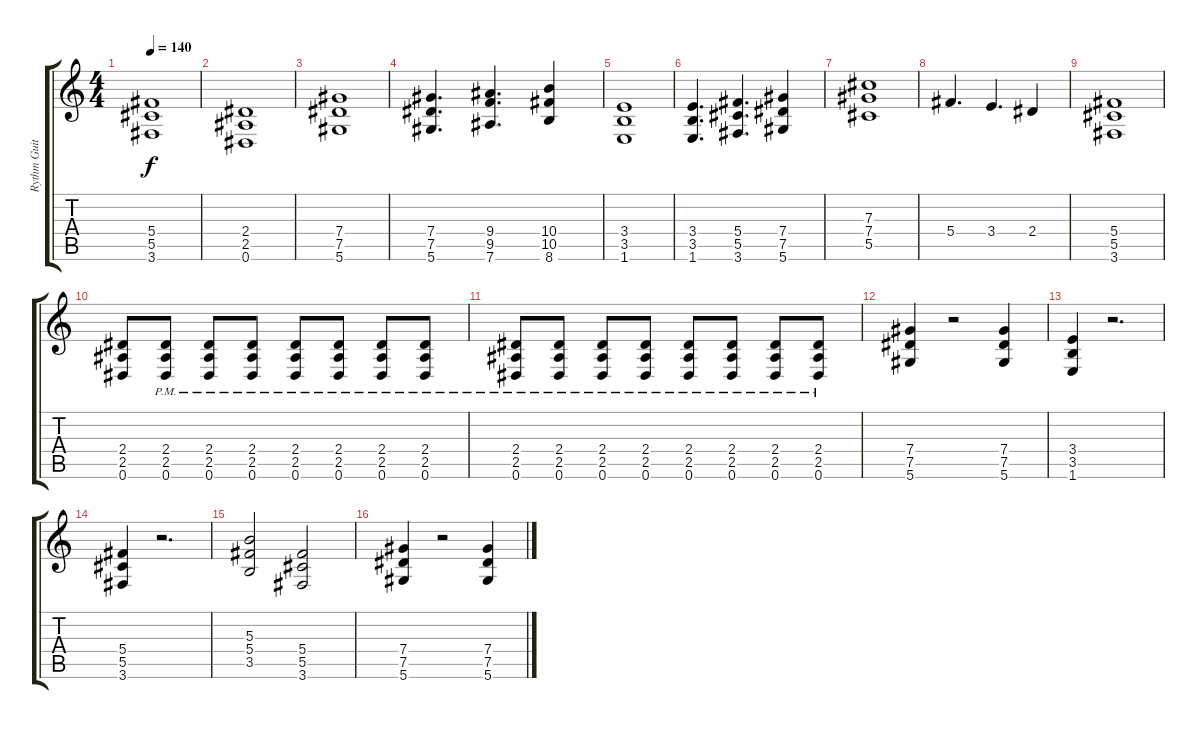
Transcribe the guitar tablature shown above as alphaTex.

\track ("Rythm Guitar" "Rythm Guit") {instrument distortionguitar}
\staff {score tabs}
\tuning (Eb4 Bb3 Gb3 Db3 Ab2 Eb2) {hide}
\ts (4 4)
\tempo 140
\clef g2
\ks c
(5.4 5.5 3.6).1{dy f} |
(2.4 2.5 0.6).1 |
(7.4 7.5 5.6).1 |
(7.4 7.5 5.6).4{d} (9.4 9.5 7.6).4{d} (10.4 10.5 8.6).4 |
(3.4 3.5 1.6).1 |
(3.4 3.5 1.6).4{d} (5.4 5.5 3.6).4{d} (7.4 7.5 5.6).4 |
(7.3 7.4 5.5).1 |
5.4.4{d} 3.4.4{d} 2.4.4 |
(5.4 5.5 3.6).1 |
(2.4 2.5 0.6).8 (2.4{pm} 2.5{pm} 0.6{pm}).8 (2.4{pm} 2.5{pm} 0.6{pm}).8 (2.4{pm} 2.5{pm} 0.6{pm}).8 (2.4{pm} 2.5{pm} 0.6{pm}).8 (2.4{pm} 2.5{pm} 0.6{pm}).8 (2.4{pm} 2.5{pm} 0.6{pm}).8 (2.4{pm} 2.5{pm} 0.6{pm}).8 |
(2.4{pm} 2.5{pm} 0.6{pm}).8 (2.4{pm} 2.5{pm} 0.6{pm}).8 (2.4{pm} 2.5{pm} 0.6{pm}).8 (2.4{pm} 2.5{pm} 0.6{pm}).8 (2.4{pm} 2.5{pm} 0.6{pm}).8 (2.4{pm} 2.5{pm} 0.6{pm}).8 (2.4{pm} 2.5{pm} 0.6{pm}).8 (2.4{pm} 2.5{pm} 0.6{pm}).8 |
(7.4 7.5 5.6).4 r.2 (7.4 7.5 5.6).4 |
(3.4 3.5 1.6).4 r.2{d} |
(5.4 5.5 3.6).4 r.2{d} |
(5.3 5.4 3.5).2 (5.4 5.5 3.6).2 |
(7.4 7.5 5.6).4 r.2 (7.4 7.5 5.6).4
